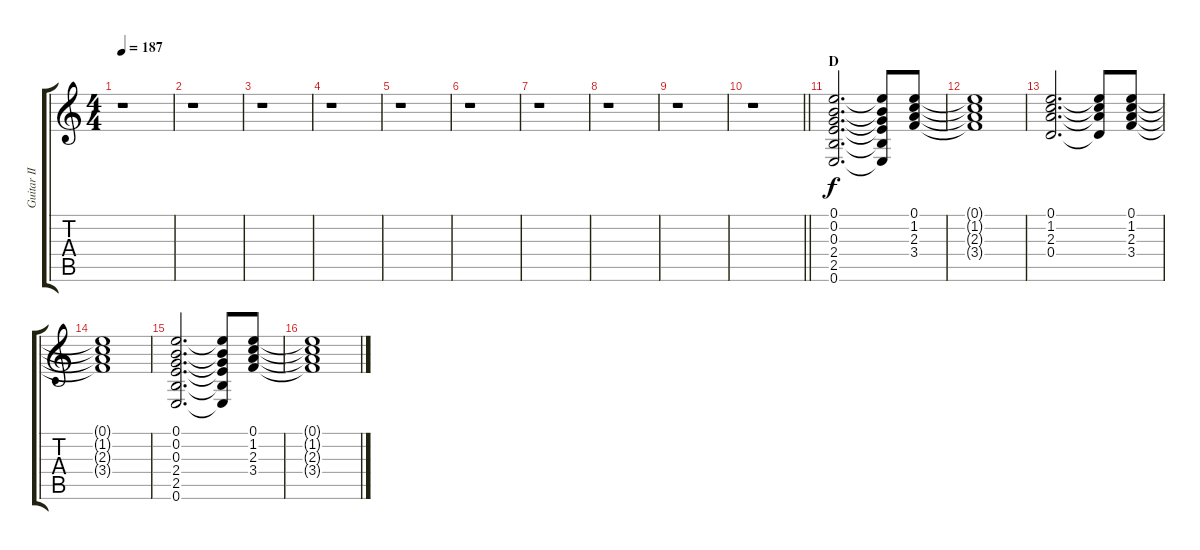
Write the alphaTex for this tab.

\track ("Guitar II" "Guitar II") {instrument overdrivenguitar}
\staff {score tabs}
\tuning (E4 B3 G3 D3 A2 E2) {hide}
\ts (4 4)
\tempo 187
\clef g2
\ks c
r.1{dy f} |
r.1 |
r.1 |
r.1 |
r.1 |
r.1 |
r.1 |
r.1 |
r.1 |
\barLineRight lightlight
r.1 |
\section ("" "D")
(0.1 0.2 0.3 2.4 2.5 0.6).2{d} (0.1{t} 0.2{t} 0.3{t} 2.4{t} 2.5{t} 0.6{t}).8 (0.1 1.2 2.3 3.4).8 |
(0.1{t} 1.2{t} 2.3{t} 3.4{t}).1 |
(0.1 1.2 2.3 0.4).2{d} (0.1{t} 1.2{t} 2.3{t} 0.4{t}).8 (0.1 1.2 2.3 3.4).8 |
(0.1{t} 1.2{t} 2.3{t} 3.4{t}).1 |
(0.1 0.2 0.3 2.4 2.5 0.6).2{d} (0.1{t} 0.2{t} 0.3{t} 2.4{t} 2.5{t} 0.6{t}).8 (0.1 1.2 2.3 3.4).8 |
(0.1{t} 1.2{t} 2.3{t} 3.4{t}).1
